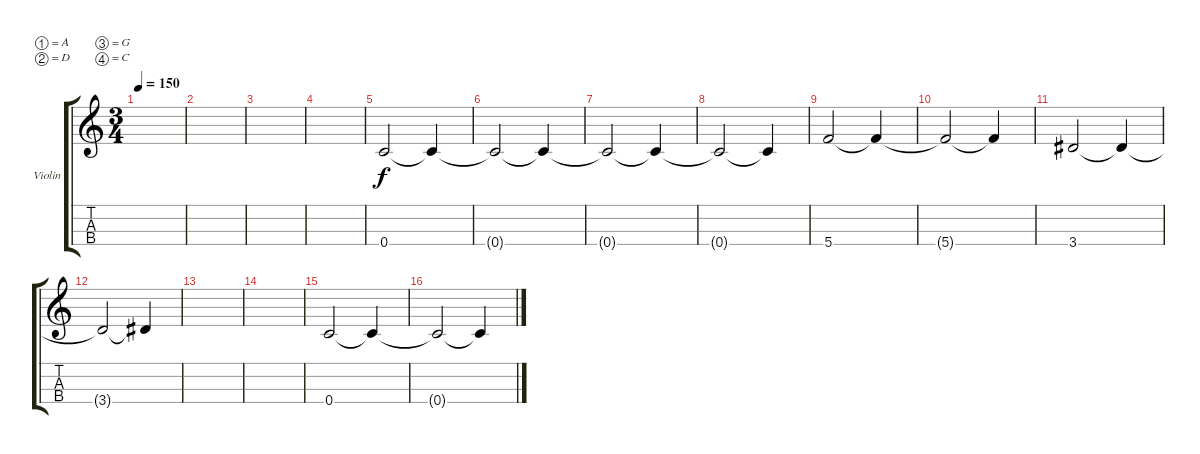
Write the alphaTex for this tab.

\defaultSystemsLayout 4
\bracketExtendMode groupsimilarinstruments
\firstSystemTrackNameOrientation horizontal
\otherSystemsTrackNameOrientation horizontal
\track ("Violin" "Violin") {mute instrument violin}
\staff {score tabs}
\tuning (A5 D5 G4 C4)
\ts (3 4)
\tempo 150
\clef g2
\scale
0.333333
\ks c
|
\scale
0.333333 |
\scale
0.333333 |
\scale
0.333333 |
\scale
0.333333 0.4.2 0.4{t}.4 |
\scale
0.333333 0.4{t}.2 0.4{t}.4 |
\scale
0.333333 0.4{t}.2 0.4{t}.4 |
\scale
0.333333 0.4{t}.2 0.4{t}.4 |
\scale
0.333333 5.4.2 5.4{t}.4 |
\scale
0.333333 5.4{t}.2 5.4{t}.4 |
\scale
0.333333 3.4.2 3.4{t}.4 |
\scale
0.333333 3.4{t}.2 3.4{t}.4 |
\scale
0.333333 |
\scale
0.333333 |
\scale
0.333333 0.4.2 0.4{t}.4 |
\scale
0.333333 0.4{t}.2 0.4{t}.4
